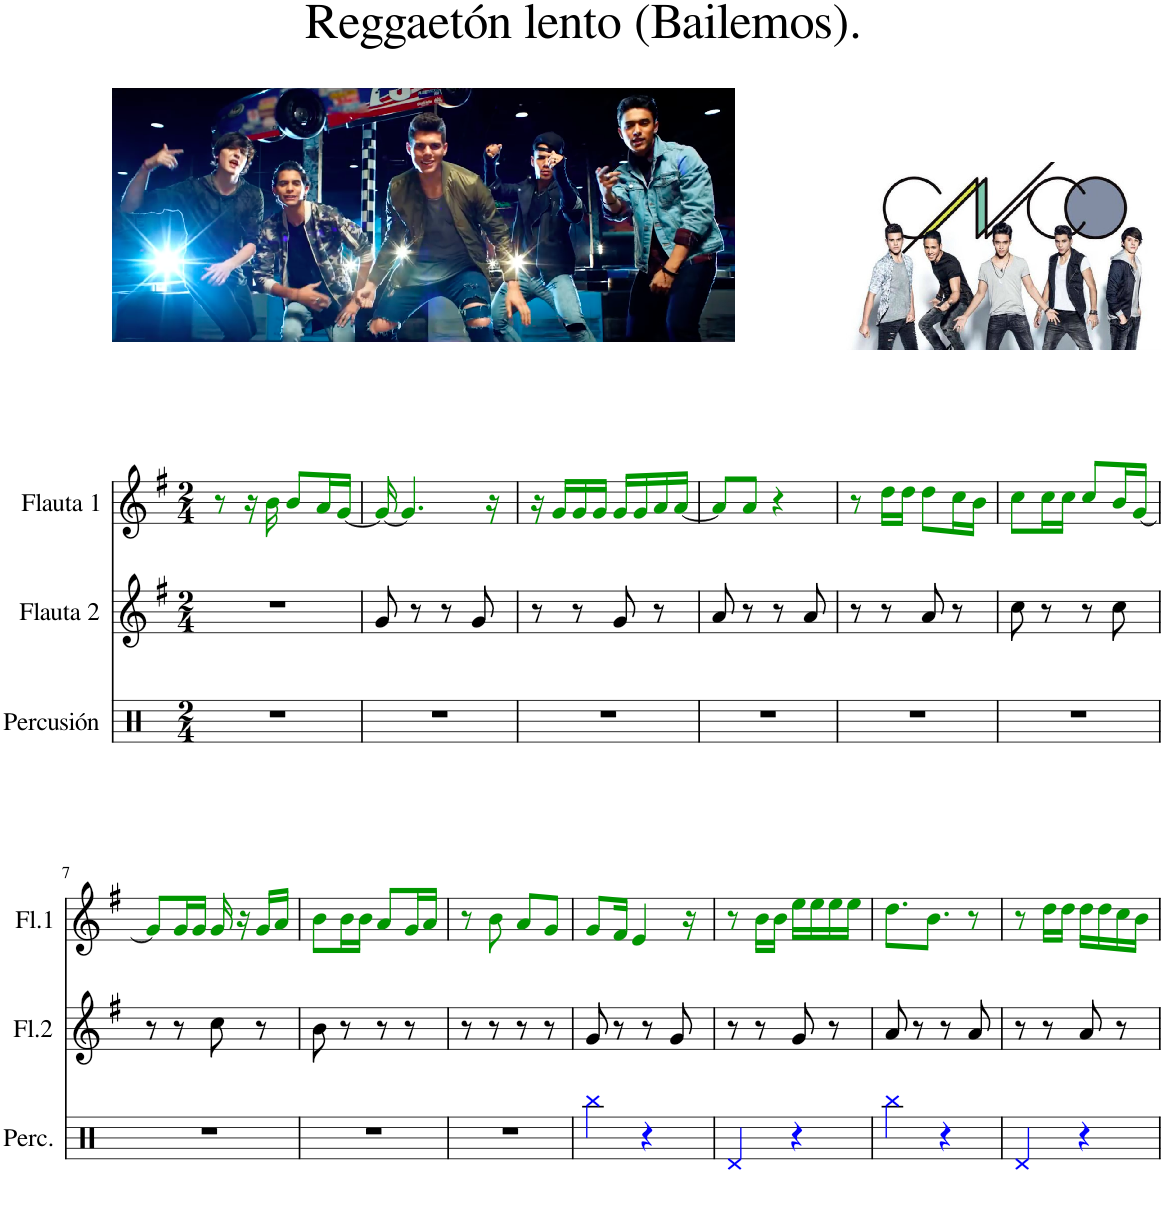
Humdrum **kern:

**kern	**kern	**kern
*part3	*part2	*part1
*staff3	*staff2	*staff1
*I"Percusión	*I"Flauta 2	*I"Flauta 1
*I'Perc.	*I'Fl.2	*I'Fl.1
*clefX	*clefG2	*clefG2
*k[]	*k[f#]	*k[f#]
*M2/4	*M2/4	*M2/4
=1	=1	=1
2r	2r	8r
.	.	16r
.	.	16bi\
.	.	8bi/L
.	.	16ai/L
.	.	[16gi/JJ
=2	=2	=2
2r	8g/	16gi/_
.	.	4.gi/]
.	8r	.
.	8r	.
.	8g/	.
.	.	16r
=3	=3	=3
2r	8r	16r
.	.	16gi/LL
.	8r	16gi/
.	.	16gi/JJ
.	8g/	16gi/LL
.	.	16gi/
.	8r	16ai/
.	.	[16ai/JJ
=4	=4	=4
2r	8a/	8ai/L]
.	8r	8ai/J
.	8r	4r
.	8a/	.
=5	=5	=5
2r	8r	8r
.	8r	16ddi\LL
.	.	16ddi\JJ
.	8a/	8ddi\L
.	8r	16cci\L
.	.	16bi\JJ
=6	=6	=6
2r	8cc\	8cci\L
.	8r	16cci\L
.	.	16cci\JJ
.	8r	8cci/L
.	8cc\	16bi/L
.	.	[16gi/JJ
!!LO:LB:g=z
=7	=7	=7
2r	8r	8gi/L]
.	8r	16gi/L
.	.	16gi/JJ
.	8cc\	16gi/
.	.	16r
.	8r	16gi/LL
.	.	16ai/JJ
=8	=8	=8
2r	8b\	8bi\L
.	8r	16bi\L
.	.	16bi\JJ
.	8r	8ai/L
.	8r	16gi/L
.	.	16ai/JJ
=9	=9	=9
2r	8r	8r
.	8r	8bi\
.	8r	8ai/L
.	8r	8gi/J
=10	=10	=10
4Rbbj\	8g/	8gi/L
.	8r	16f#i/Jk
.	.	4ei/
4r	8r	.
.	8g/	.
.	.	16r
=11	=11	=11
4Rdj/	8r	8r
.	8r	16bi\LL
.	.	16bi\JJ
4r	8g/	16eei\LL
.	.	16eei\
.	8r	16eei\
.	.	16eei\JJ
=12	=12	=12
4Rbbj\	8a/	8.ddi\L
.	8r	.
.	.	8.bi\J
4r	8r	.
.	8a/	8r
=13	=13	=13
4Rdj/	8r	8r
.	8r	16ddi\LL
.	.	16ddi\JJ
4r	8a/	16ddi\LL
.	.	16ddi\
.	8r	16cci\
.	.	16bi\JJ
=	=	=
*-	*-	*-
